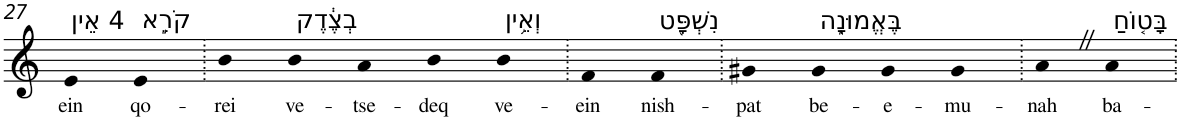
**kern	**text
*part1	*part1
*staff1	*staff1
*I"Piano	*
*I'Pno	*
!!LO:PB:g=z
*clefG2	*
*k[]	*
=27	=27
!LO:TX:a:t=4 אֵין	!
!	!LO:LY:b
4e	ein
!LO:TX:a:t=קֹרֵ֣א	!
!	!LO:LY:b
4e	qo-
=28.	=28.
!	!LO:LY:b
4b	-rei
!LO:TX:a:t=בְצֶ֔דֶק	!
!	!LO:LY:b
4b	ve-
!	!LO:LY:b
4a	-tse-
!	!LO:LY:b
4b	-deq
!LO:TX:a:t=וְאֵ֥ין	!
!	!LO:LY:b
4b	ve-
=29.	=29.
!	!LO:LY:b
4f	-ein
!LO:TX:a:t=נִשְׁפָּ֖ט	!
!	!LO:LY:b
4f	nish-
=30.	=30.
!	!LO:LY:b
4g#X	-pat
!LO:TX:a:t=בֶּאֱמוּנָ֑ה	!
!	!LO:LY:b
4g#	be-
!	!LO:LY:b
4g#	-e-
!	!LO:LY:b
4g#	-mu-
=31.	=31.
!	!LO:LY:b
4aZ	-nah
!LO:TX:a:t=בָּט֤וֹחַ	!
!	!LO:LY:b
4a	ba-
=.	=.
*-	*-
